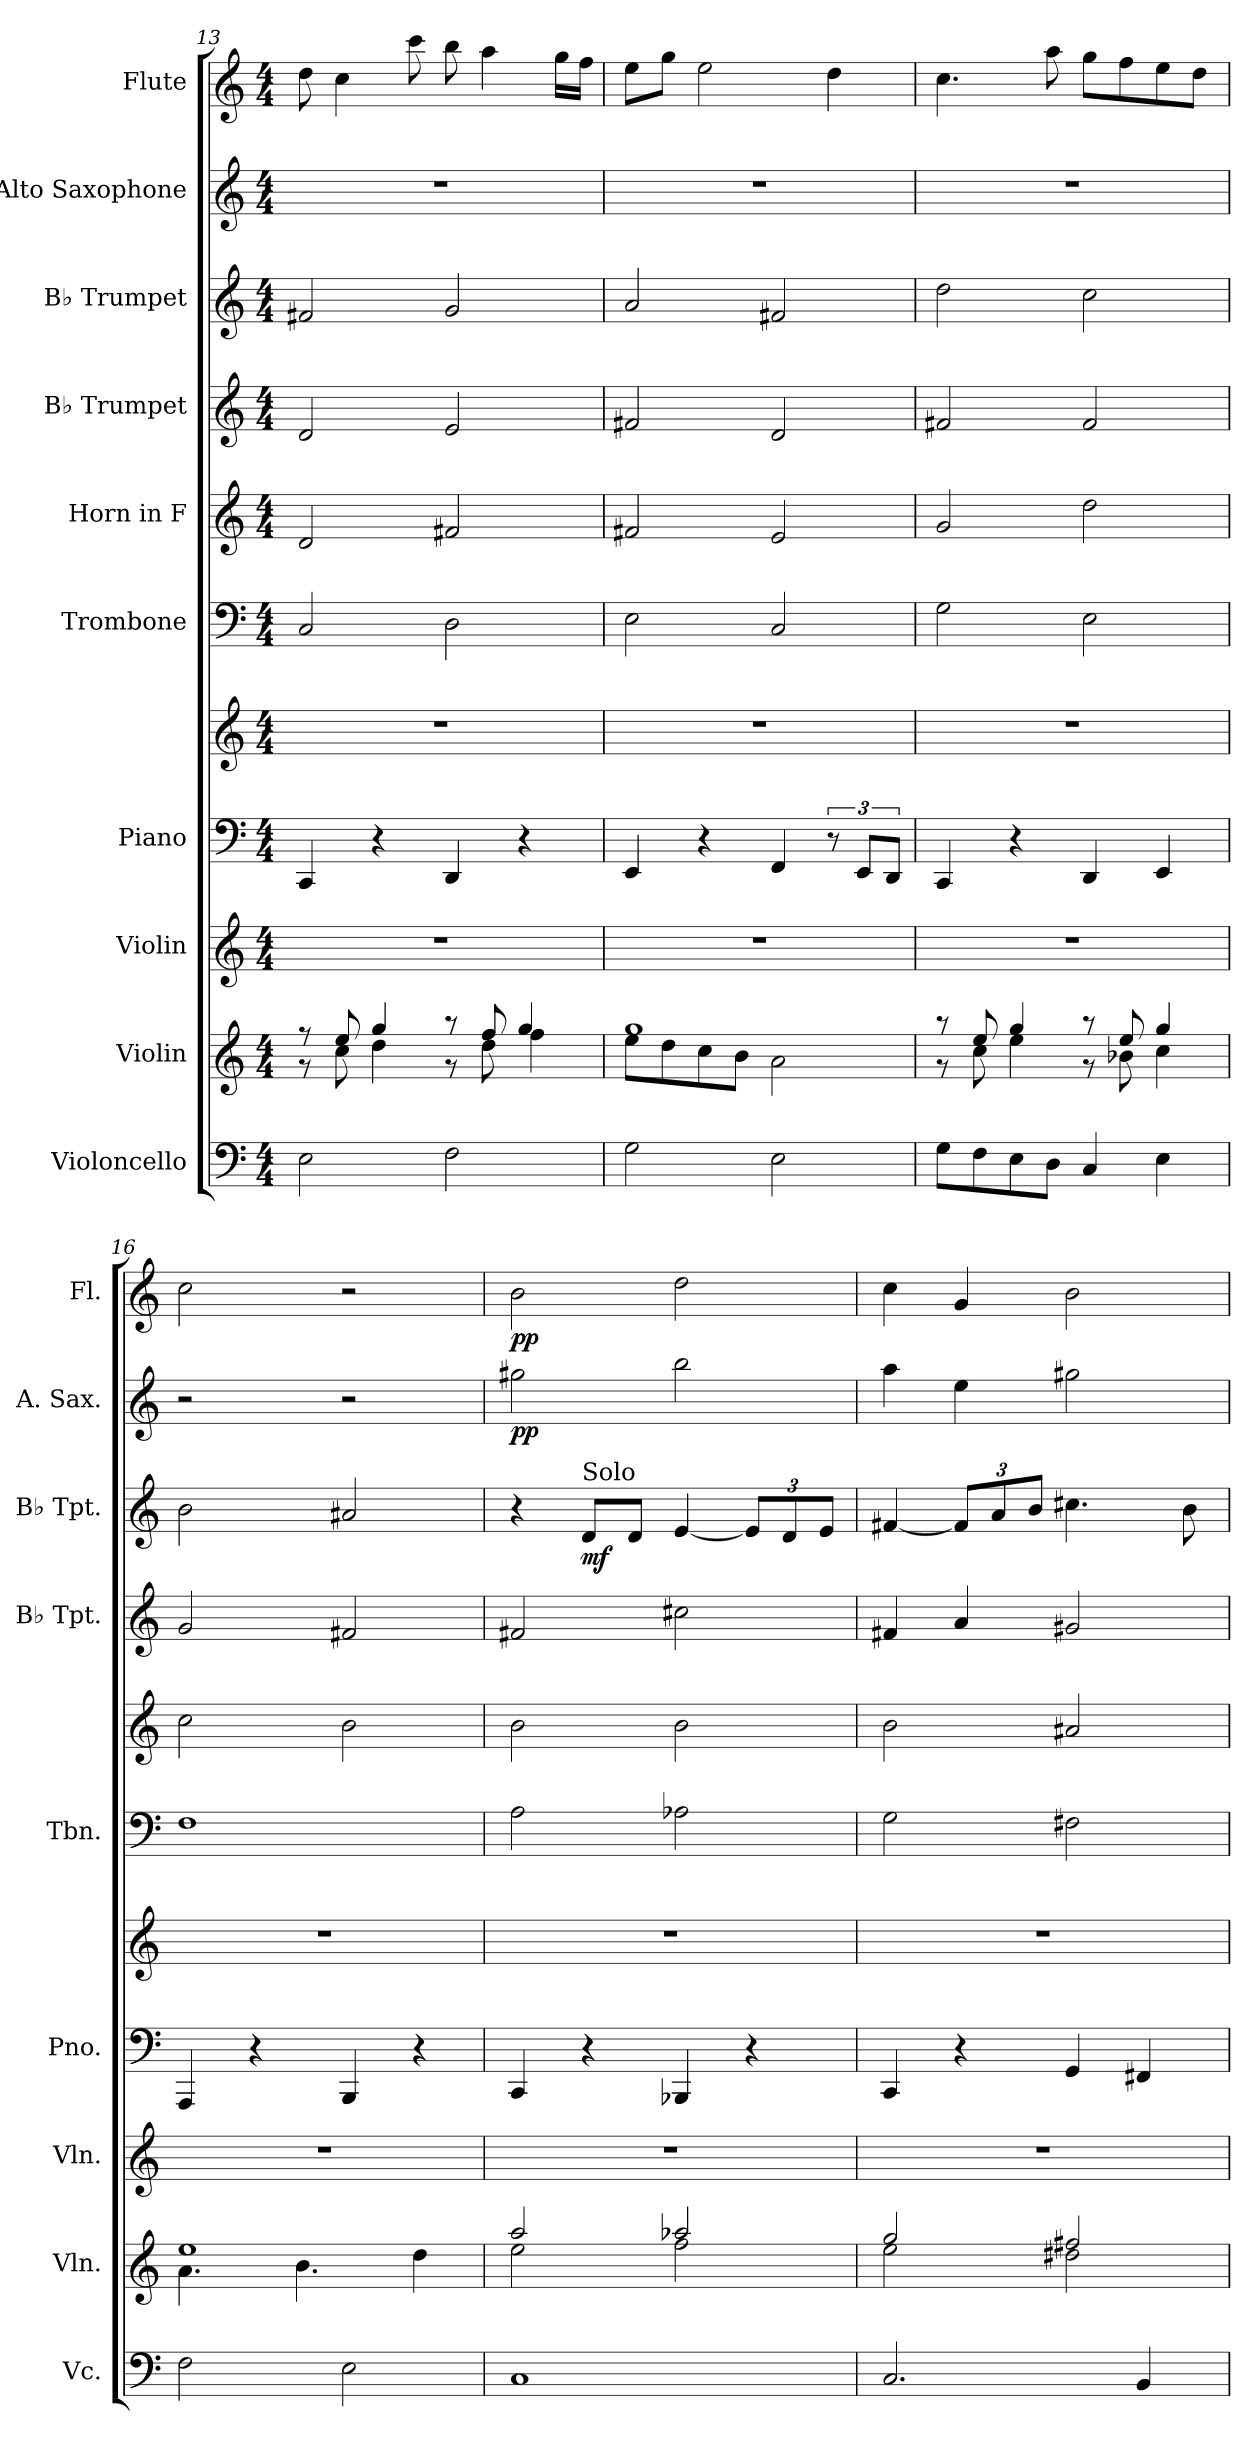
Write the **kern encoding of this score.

**kern	**kern	**kern	**kern	**kern	**kern	**kern	**kern	**kern	**dynam	**kern	**dynam	**kern	**dynam
*part10	*part9	*part8	*part7	*part7	*part6	*part5	*part4	*part3	*part3	*part2	*part2	*part1	*part1
*staff11	*staff10	*staff9	*staff8	*staff7	*staff6	*staff5	*staff4	*staff3	*staff3	*staff2	*staff2	*staff1	*staff1
*I"Violoncello	*I"Violin	*I"Violin	*I"Piano	*	*I"Trombone	*I"Horn in F	*I"B♭ Trumpet	*I"B♭ Trumpet	*	*I"Alto Saxophone	*	*I"Flute	*
*I'Vc.	*I'Vln.	*I'Vln.	*I'Pno.	*	*I'Tbn.	*	*I'B♭ Tpt.	*I'B♭ Tpt.	*	*I'A. Sax.	*	*I'Fl.	*
*clefF4	*clefG2	*clefG2	*clefF4	*clefG2	*clefF4	*clefG2	*clefG2	*clefG2	*	*clefG2	*	*clefG2	*
*	*	*	*	*	*	*ITrd4c7	*ITrd1c2	*ITrd1c2	*	*ITrd5c9	*	*	*
*k[]	*k[]	*k[]	*k[]	*k[]	*k[]	*k[b-]	*k[b-e-]	*k[b-e-]	*	*k[b-e-a-]	*	*k[]	*
*M4/4	*M4/4	*M4/4	*M4/4	*M4/4	*M4/4	*M4/4	*M4/4	*M4/4	*	*M4/4	*	*M4/4	*
=13	=13	=13	=13	=13	=13	=13	=13	=13	=13	=13	=13	=13	=13
*	*^	*	*	*	*	*	*	*	*	*	*	*	*
2E\	8r	8r	1r	4CC/	1r	2C/	2G/	2c/	2en/	.	1r	.	8dd\	.
.	8ee/	8cc\	.	.	.	.	.	.	.	.	.	.	4cc\	.
.	4gg/	4dd\	.	4r	.	.	.	.	.	.	.	.	.	.
.	.	.	.	.	.	.	.	.	.	.	.	.	8ccc\	.
2F\	8r	8r	.	4DD/	.	2D\	2Bn/	2d/	2f/	.	.	.	8bb\	.
.	8ff/	8dd\	.	.	.	.	.	.	.	.	.	.	4aa\	.
.	4gg/	4ff\	.	4r	.	.	.	.	.	.	.	.	.	.
.	.	.	.	.	.	.	.	.	.	.	.	.	16gg\LL	.
.	.	.	.	.	.	.	.	.	.	.	.	.	16ff\JJ	.
!!LO:PB:g=z
=14	=14	=14	=14	=14	=14	=14	=14	=14	=14	=14	=14	=14	=14	=14
2G\	1gg	8ee\L	1r	4EE/	1r	2E\	2Bn/	2en/	2g/	.	1r	.	8ee\L	.
.	.	8dd\	.	.	.	.	.	.	.	.	.	.	8gg\J	.
.	.	8cc\	.	4r	.	.	.	.	.	.	.	.	2ee\	.
.	.	8b\J	.	.	.	.	.	.	.	.	.	.	.	.
2E\	.	2a\	.	4FF/	.	2C/	2A/	2c/	2en/	.	.	.	.	.
.	.	.	.	12r	.	.	.	.	.	.	.	.	4dd\	.
.	.	.	.	12EE/L	.	.	.	.	.	.	.	.	.	.
.	.	.	.	12DD/J	.	.	.	.	.	.	.	.	.	.
=15	=15	=15	=15	=15	=15	=15	=15	=15	=15	=15	=15	=15	=15	=15
8G\L	8r	8r	1r	4CC/	1r	2G\	2c/	2en/	2cc\	.	1r	.	4.cc\	.
8F\	8ee/	8cc\	.	.	.	.	.	.	.	.	.	.	.	.
8E\	4gg/	4ee\	.	4r	.	.	.	.	.	.	.	.	.	.
8D\J	.	.	.	.	.	.	.	.	.	.	.	.	8aa\	.
4C/	8r	8r	.	4DD/	.	2E\	2g\	2e/	2b-\	.	.	.	8gg\L	.
.	8ee/	8b-X\	.	.	.	.	.	.	.	.	.	.	8ff\	.
4E\	4gg/	4cc\	.	4EE/	.	.	.	.	.	.	.	.	8ee\	.
.	.	.	.	.	.	.	.	.	.	.	.	.	8dd\J	.
=16	=16	=16	=16	=16	=16	=16	=16	=16	=16	=16	=16	=16	=16	=16
2F\	1ee	4.a\	1r	4AAA/	1r	1F	2f\	2f/	2a\	.	2r	.	2cc\	.
.	.	.	.	4r	.	.	.	.	.	.	.	.	.	.
.	.	4.b\	.	.	.	.	.	.	.	.	.	.	.	.
2E\	.	.	.	4BBB/	.	.	2e\	2en/	2g#X/	.	2r	.	2r	.
.	.	4dd\	.	4r	.	.	.	.	.	.	.	.	.	.
=17	=17	=17	=17	=17	=17	=17	=17	=17	=17	=17	=17	=17	=17	=17
!	!	!	!	!	!	!	!	!	!	!	!	!LO:DY:b	!	!LO:DY:b
1C	2aa/	2ee\	1r	4CC/	1r	2A\	2e\	2en/	4r	.	2bn\	pp	2b\	pp
!	!	!	!	!	!	!	!	!	!LO:TX:a:t=Solo	!	!	!	!	!
!	!	!	!	!	!	!	!	!	!	!LO:DY:b	!	!	!	!
.	.	.	.	4r	.	.	.	.	8c/L	mf	.	.	.	.
.	.	.	.	.	.	.	.	.	8c/J	.	.	.	.	.
.	2aa-X/	2ff\	.	4BBB-X/	.	2A-X\	2e\	2bn\	[4d/	.	2dd\	.	2dd\	.
*	*	*	*	*	*	*	*	*	*Xbrackettup	*	*	*	*	*
.	.	.	.	4r	.	.	.	.	12d/L]	.	.	.	.	.
.	.	.	.	.	.	.	.	.	12c/	.	.	.	.	.
.	.	.	.	.	.	.	.	.	12d/J	.	.	.	.	.
=18	=18	=18	=18	=18	=18	=18	=18	=18	=18	=18	=18	=18	=18	=18
2.C/	2gg/	2ee\	1r	4CC/	1r	2G\	2e\	4en/	[4en/	.	4cc\	.	4cc\	.
.	.	.	.	4r	.	.	.	4g/	12e/L]	.	4g\	.	4g/	.
.	.	.	.	.	.	.	.	.	12g/	.	.	.	.	.
.	.	.	.	.	.	.	.	.	12a/J	.	.	.	.	.
.	2ff#X/	2dd#X\	.	4GG/	.	2F#X\	2d#X/	2f#X/	4.bn\	.	2bn\	.	2b\	.
4BB/	.	.	.	4FF#X/	.	.	.	.	.	.	.	.	.	.
.	.	.	.	.	.	.	.	.	8a\	.	.	.	.	.
*	*v	*v	*	*	*	*	*	*	*	*	*	*	*	*
=	=	=	=	=	=	=	=	=	=	=	=	=	=
*-	*-	*-	*-	*-	*-	*-	*-	*-	*-	*-	*-	*-	*-
